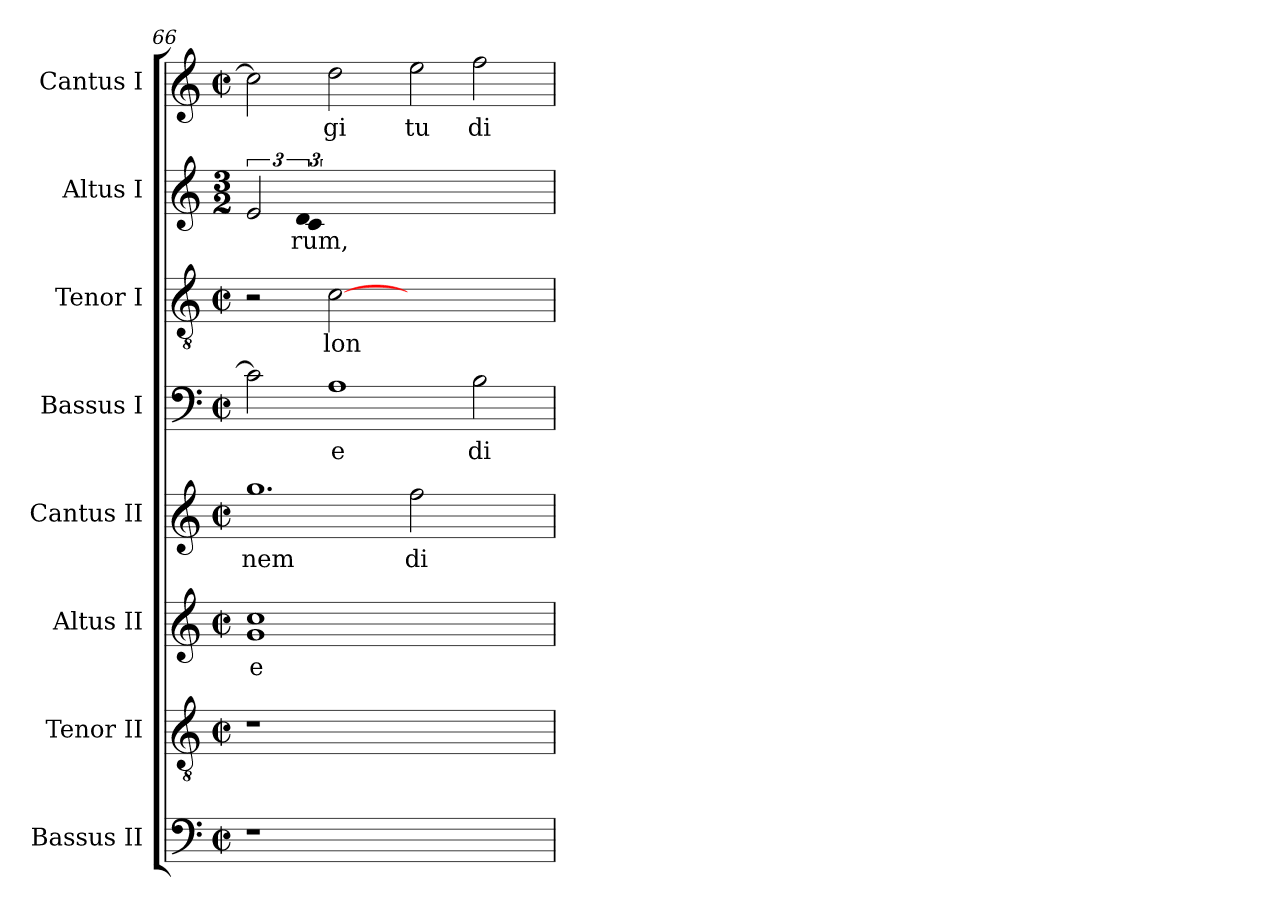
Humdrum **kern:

**kern	**kern	**kern	**text	**kern	**text	**kern	**text	**kern	**text	**kern	**text	**kern	**text
*part8	*part7	*part6	*part6	*part5	*part5	*part4	*part4	*part3	*part3	*part2	*part2	*part1	*part1
*staff8	*staff7	*staff6	*staff6	*staff5	*staff5	*staff4	*staff4	*staff3	*staff3	*staff2	*staff2	*staff1	*staff1
*I"Bassus II	*I"Tenor II	*I"Altus II	*	*I"Cantus II	*	*I"Bassus I	*	*I"Tenor I	*	*I"Altus I	*	*I"Cantus I	*
*clefF4	*clefGv2	*clefG2	*	*clefG2	*	*clefF4	*	*clefGv2	*	*clefG2	*	*clefG2	*
*M2/2	*M2/2	*M2/2	*	*M2/2	*	*M2/2	*	*M2/2	*	*M3/2	*	*M2/2	*
*met(c|)	*met(c|)	*met(c|)	*	*met(c|)	*	*met(c|)	*	*met(c|)	*	*	*	*met(c|)	*
=66	=66	=66	=66	=66	=66	=66	=66	=66	=66	=66	=66	=66	=66
!	!	!	!LO:LY:b:cj	!LO:N:vis=1.	!LO:LY:b:cj	!	!	!	!	!LO:N:vis=2	!	!	!
*	*	*	*	*	*	*	*	*	*	*^	*	*	*
1r	1r	1g 1cc	-e-	1gg	nem	2c\]	.	2r	.	3e/	3ryy	.	2cc\]	.
!	!	!	!	!	!	!	!	!	!	!LO:N:vis=2	!LO:N:vis=1	!LO:LY:b:cj	!	!
.	.	.	.	.	.	.	.	.	.	3d/	3%2c	rum,	.	.
!	!	!	!	!	!	!	!LO:LY:b:cj	!	!LO:LY:b	!	!	!	!	!LO:LY:b:cj
.	.	.	.	.	.	1A	e	[>2c\	lon	.	.	.	2dd\	gi
.	.	.	.	.	.	.	.	.	.	1ryy	.	.	.	.
!	!	!	!	!	!LO:LY:b:cj	!	!	!	!	!	!	!	!	!LO:LY:b:cj
1ryy	1ryy	1ryy	.	2ff\	di	.	.	1ryy	.	.	1ryy	.	2ee\	tu
!	!	!	!	!	!	!	!LO:LY:b:cj	!	!	!	!	!	!	!LO:LY:b:cj
.	.	.	.	2ryy	.	2B\	di	.	.	.	.	.	2ff\	di
.	.	.	.	.	.	.	.	.	.	3ryy	.	.	.	.
*	*	*	*	*	*	*	*	*	*	*v	*v	*	*	*
=	=	=	=	=	=	=	=	=	=	=	=	=	=
*-	*-	*-	*-	*-	*-	*-	*-	*-	*-	*-	*-	*-	*-
